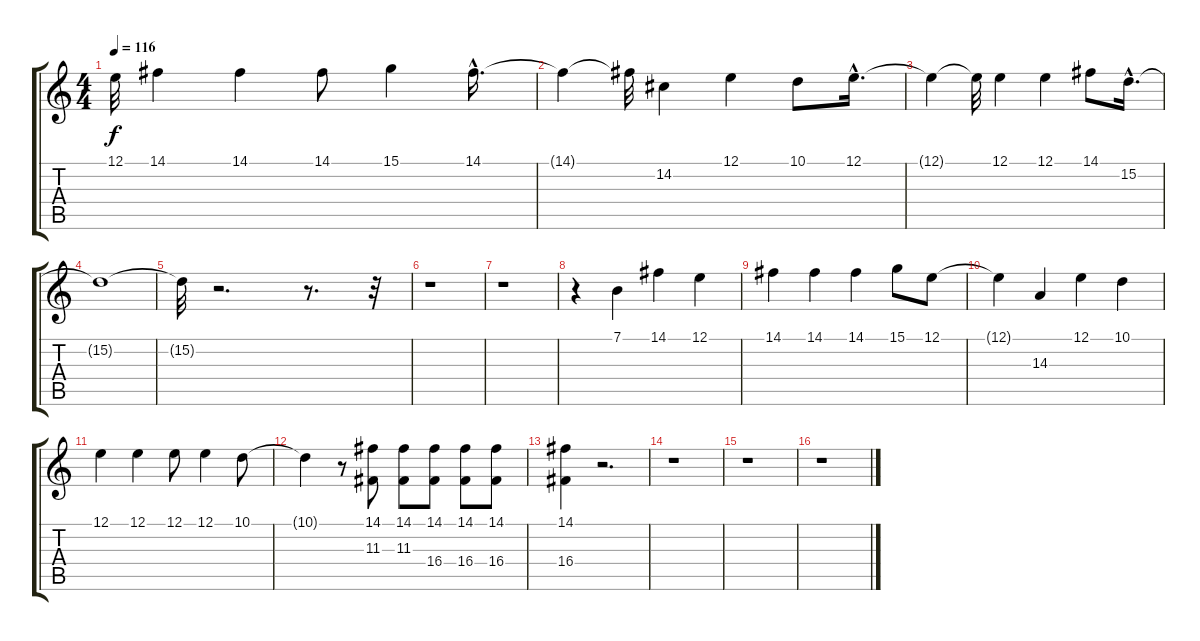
\track "" {instrument violin}
\staff {score tabs}
\tuning (E4 B3 G3 D3 A2 E2) {hide}
\ts (4 4)
\tempo 116
\clef g2
\ks c
12.1{t}.32{dy f} 14.1.4 14.1.4 14.1.8 15.1.4 14.1{hac}.16{d} |
14.1{t}.4 14.1{t}.32 14.2.4 12.1.4 10.1.8 12.1{hac}.16{d} |
12.1{t}.4 12.1{t}.32 12.1.4 12.1.4 14.1.8 15.2{hac}.16{d} |
15.2{t}.1 |
15.2{t}.32 r.2{d} r.8{d} r.32 |
r.1 |
r.1 |
r.4 7.1.4 14.1.4 12.1.4 |
14.1.4 14.1.4 14.1.4 15.1.8 12.1.8 |
12.1{t}.4 14.3.4 12.1.4 10.1.4 |
12.1.4 12.1.4 12.1.8 12.1.4 10.1.8 |
10.1{t}.4 r.8 (14.1 11.3).8 (14.1 11.3).8 (14.1 16.4).8 (14.1 16.4).8 (14.1 16.4).8 |
(14.1 16.4).4 r.2{d} |
r.1 |
r.1 |
r.1
